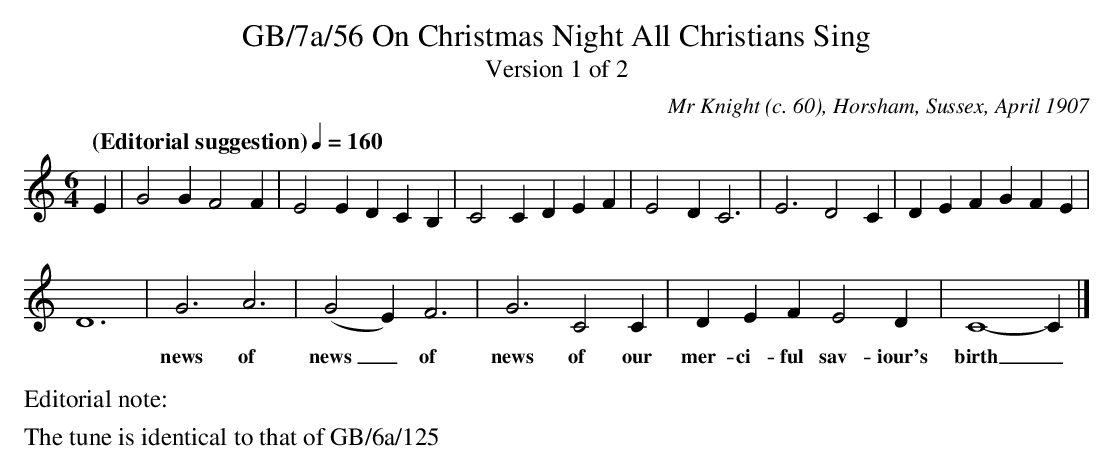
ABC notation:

X:1
T:GB/7a/56 On Christmas Night All Christians Sing
T:Version 1 of 2
C:Mr Knight (c. 60), Horsham, Sussex, April 1907
L:1/4
Q:"(Editorial suggestion)" 1/4=160
M:6/4
K:C
E | G2 G F2 F | E2 E D C B, | C2 C D E F | E2 D C3 | E3 D2 C | D E F G F E |$
D6 | G3 A3 |(G2 E) F3 | G3 C2 C | D E F E2 D | C4-C |]
w: |news of|news_ of|news of our|mer- ci- ful sav- iour's|birth_|
